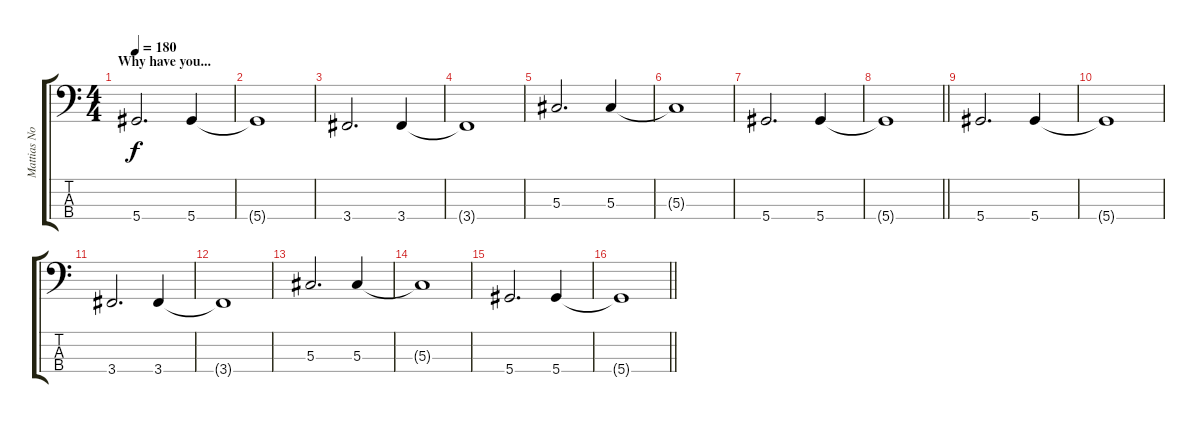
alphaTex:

\track ("Mattias Norrman" "Mattias No") {instrument electricbasspick}
\staff {score tabs}
\tuning (Gb2 Db2 Ab1 Eb1) {hide}
\ts (4 4)
\section ("" "Why have you...")
\tempo 180
\clef f4
\ks c
5.4.2{d dy f} 5.4.4 |
5.4{t}.1 |
3.4.2{d} 3.4.4 |
3.4{t}.1 |
5.3.2{d} 5.3.4 |
5.3{t}.1 |
5.4.2{d} 5.4.4 |
\barLineRight lightlight
5.4{t}.1 |
5.4.2{d} 5.4.4 |
5.4{t}.1 |
3.4.2{d} 3.4.4 |
3.4{t}.1 |
5.3.2{d} 5.3.4 |
5.3{t}.1 |
5.4.2{d} 5.4.4 |
\barLineRight lightlight
5.4{t}.1
